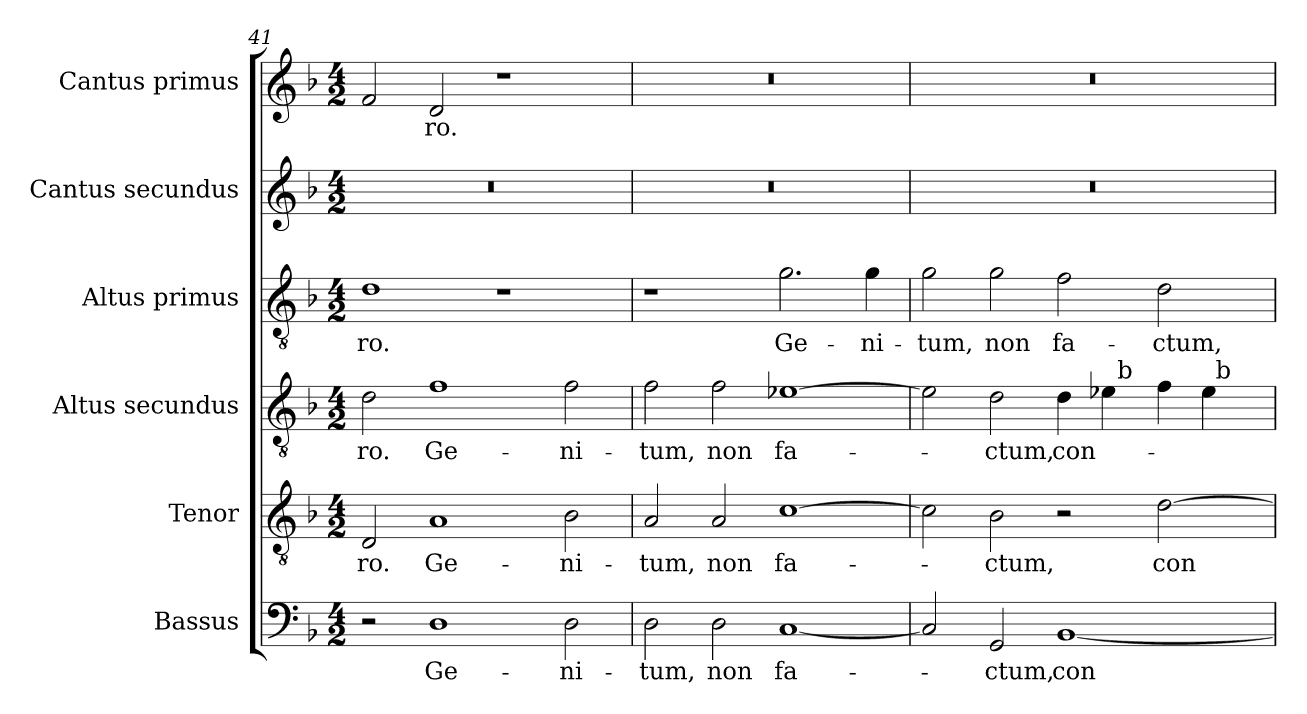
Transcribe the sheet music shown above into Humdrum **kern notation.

**kern	**text	**kern	**text	**kern	**text	**kern	**text	**kern	**kern	**text
*part6	*part6	*part5	*part5	*part4	*part4	*part3	*part3	*part2	*part1	*part1
*staff6	*staff6	*staff5	*staff5	*staff4	*staff4	*staff3	*staff3	*staff2	*staff1	*staff1
*I"Bassus	*	*I"Tenor	*	*I"Altus secundus	*	*I"Altus primus	*	*I"Cantus secundus	*I"Cantus primus	*
*I'B.	*	*I'T.	*	*	*	*I'A. I	*	*	*I'C. I	*
*clefF4	*	*clefGv2	*	*clefGv2	*	*clefGv2	*	*clefG2	*clefG2	*
*	*	*ITrd7c12	*	*ITrd7c12	*	*ITrd7c12	*	*	*	*
*k[b-]	*	*k[b-]	*	*k[b-]	*	*k[b-]	*	*k[b-]	*k[b-]	*
*d:	*	*d:	*	*d:	*	*d:	*	*d:	*d:	*
*M4/2	*	*M4/2	*	*M4/2	*	*M4/2	*	*M4/2	*M4/2	*
=41	=41	=41	=41	=41	=41	=41	=41	=41	=41	=41
!	!	!	!LO:LY:b:color=#000000	!	!	!	!	!	!	!
!	!	!	!	!	!LO:LY:b:color=#000000	!	!	!	!	!
!	!	!	!	!	!	!	!LO:LY:b:color=#000000	!LO:N:vis=1	!	!
2r	.	2DDi/	-ro.	2Di\	-ro.	1Di	-ro.	0r	2fi/	.
!	!LO:LY:b:color=#000000	!	!	!	!	!	!	!	!	!
!	!	!	!LO:LY:b:color=#000000	!	!	!	!	!	!	!
!	!	!	!	!	!LO:LY:b:color=#000000	!	!	!	!	!
!	!	!	!	!	!	!	!	!	!	!LO:LY:b:color=#000000
1Di	Ge-	1AAi	Ge-	1Fi	Ge-	.	.	.	2di/	-ro.
.	.	.	.	.	.	1r	.	.	1r	.
!	!LO:LY:b:color=#000000	!	!	!	!	!	!	!	!	!
!	!	!	!LO:LY:b:color=#000000	!	!	!	!	!	!	!
!	!	!	!	!	!LO:LY:b:color=#000000	!	!	!	!	!
2Di\	-ni-	2BB-i\	-ni-	2Fi\	-ni-	.	.	.	.	.
=42	=42	=42	=42	=42	=42	=42	=42	=42	=42	=42
!	!LO:LY:b:color=#000000	!	!	!	!	!	!	!	!	!
!	!	!	!LO:LY:b:color=#000000	!	!	!	!	!	!	!
!	!	!	!	!	!LO:LY:b:color=#000000	!	!	!LO:N:vis=1	!LO:N:vis=1	!
2Di\	-tum,	2AAi/	-tum,	2Fi\	-tum,	1r	.	0r	0r	.
!	!LO:LY:b:color=#000000	!	!	!	!	!	!	!	!	!
!	!	!	!LO:LY:b:color=#000000	!	!	!	!	!	!	!
!	!	!	!	!	!LO:LY:b:color=#000000	!	!	!	!	!
2Di\	non	2AAi/	non	2Fi\	non	.	.	.	.	.
!	!LO:LY:b:color=#000000	!	!	!	!	!	!	!	!	!
!	!	!	!LO:LY:b:color=#000000	!	!	!	!	!	!	!
!	!	!	!	!	!LO:LY:b:color=#000000	!	!	!	!	!
!	!	!	!	!	!	!	!LO:LY:b:color=#000000	!	!	!
[1Ci	fa-	[1Ci	fa-	[1E-Xi	fa-	2.Gi\	Ge-	.	.	.
!	!	!	!	!	!	!	!LO:LY:b:color=#000000	!	!	!
.	.	.	.	.	.	4Gi\	-ni-	.	.	.
=43	=43	=43	=43	=43	=43	=43	=43	=43	=43	=43
!	!	!	!	!	!	!	!LO:LY:b:color=#000000	!LO:N:vis=1	!LO:N:vis=1	!
*	*	*	*	*^	*	*	*	*	*	*
2Ci/]	.	2Ci\]	.	2E-i\]	1ryy	.	2Gi\	-tum,	0r	0r	.
!	!LO:LY:b:color=#000000	!	!	!	!	!	!	!	!	!	!
!	!	!	!LO:LY:b:color=#000000	!	!	!	!	!	!	!	!
!	!	!	!	!	!	!LO:LY:b:color=#000000	!	!	!	!	!
!	!	!	!	!	!	!	!	!LO:LY:b:color=#000000	!	!	!
2GGi/	-ctum,	2BB-i\	-ctum,	2Di\	.	-ctum,	2Gi\	non	.	.	.
!	!LO:LY:b:color=#000000	!	!	!	!	!	!	!	!	!	!
!	!	!	!	!	!	!LO:LY:b:color=#000000	!	!	!	!	!
!	!	!	!	!	!	!	!	!LO:LY:b:color=#000000	!	!	!
[1BB-i	con-	2r	.	4Di\	4ryy	con-	2Fi\	fa-	.	.	.
.	.	.	.	4E-i\	32ryy	.	.	.	.	.	.
.	.	.	.	.	256ryy	.	.	.	.	.	.
!	!	!	!	!	!LO:TX:a:t=b	!	!	!	!	!	!
.	.	.	.	.	2ryy	.	.	.	.	.	.
!	!	!	!LO:LY:b:color=#000000	!	!	!	!	!	!	!	!
!	!	!	!	!	!	!	!	!LO:LY:b:color=#000000	!	!	!
.	.	[2Di\	con-	4Fi\	.	.	2Di\	-ctum,	.	.	.
.	.	.	.	4E-i\	.	.	.	.	.	.	.
!	!	!	!	!	!LO:TX:a:t=b	!	!	!	!	!	!
.	.	.	.	.	8ryy	.	.	.	.	.	.
.	.	.	.	.	16ryy	.	.	.	.	.	.
.	.	.	.	.	64..ryy	.	.	.	.	.	.
*	*	*	*	*v	*v	*	*	*	*	*	*
=	=	=	=	=	=	=	=	=	=	=
*-	*-	*-	*-	*-	*-	*-	*-	*-	*-	*-
